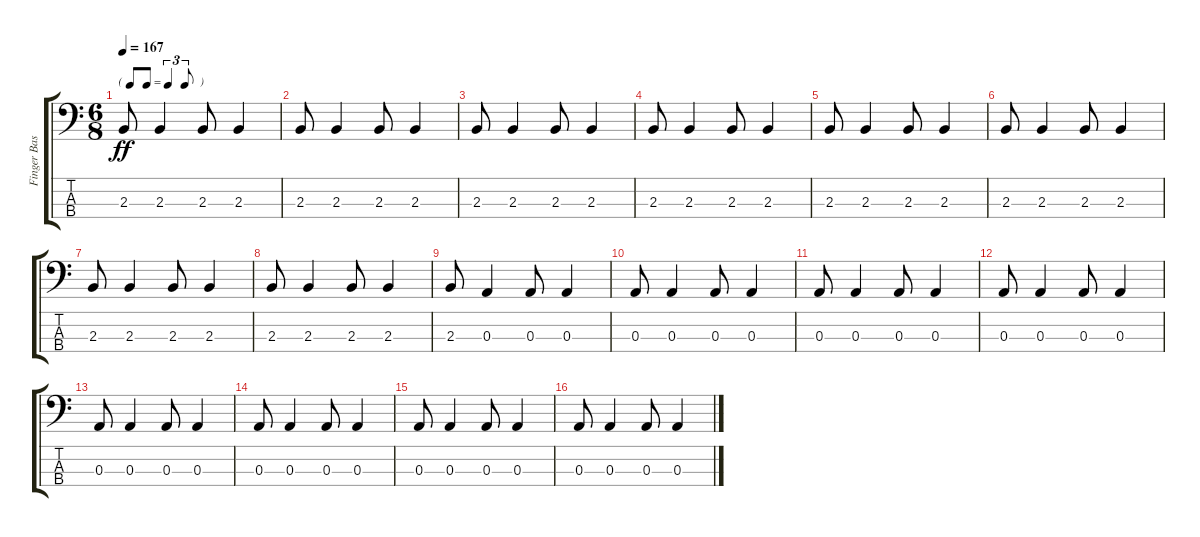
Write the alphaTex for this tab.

\track ("Finger Bass LC" "Finger Bas") {instrument electricbassfinger}
\staff {score tabs}
\tuning (G2 D2 A1 E1) {hide}
\ts (6 8)
\tf triplet8th
\tempo 167
\clef f4
\ks c
2.3.8{dy ff} 2.3.4 2.3.8 2.3.4 |
2.3.8 2.3.4 2.3.8 2.3.4 |
2.3.8 2.3.4 2.3.8 2.3.4 |
2.3.8 2.3.4 2.3.8 2.3.4 |
2.3.8 2.3.4 2.3.8 2.3.4 |
2.3.8 2.3.4 2.3.8 2.3.4 |
2.3.8 2.3.4 2.3.8 2.3.4 |
2.3.8 2.3.4 2.3.8 2.3.4 |
2.3.8 0.3.4 0.3.8 0.3.4 |
0.3.8 0.3.4 0.3.8 0.3.4 |
0.3.8 0.3.4 0.3.8 0.3.4 |
0.3.8 0.3.4 0.3.8 0.3.4 |
0.3.8 0.3.4 0.3.8 0.3.4 |
0.3.8 0.3.4 0.3.8 0.3.4 |
0.3.8 0.3.4 0.3.8 0.3.4 |
0.3.8 0.3.4 0.3.8 0.3.4
